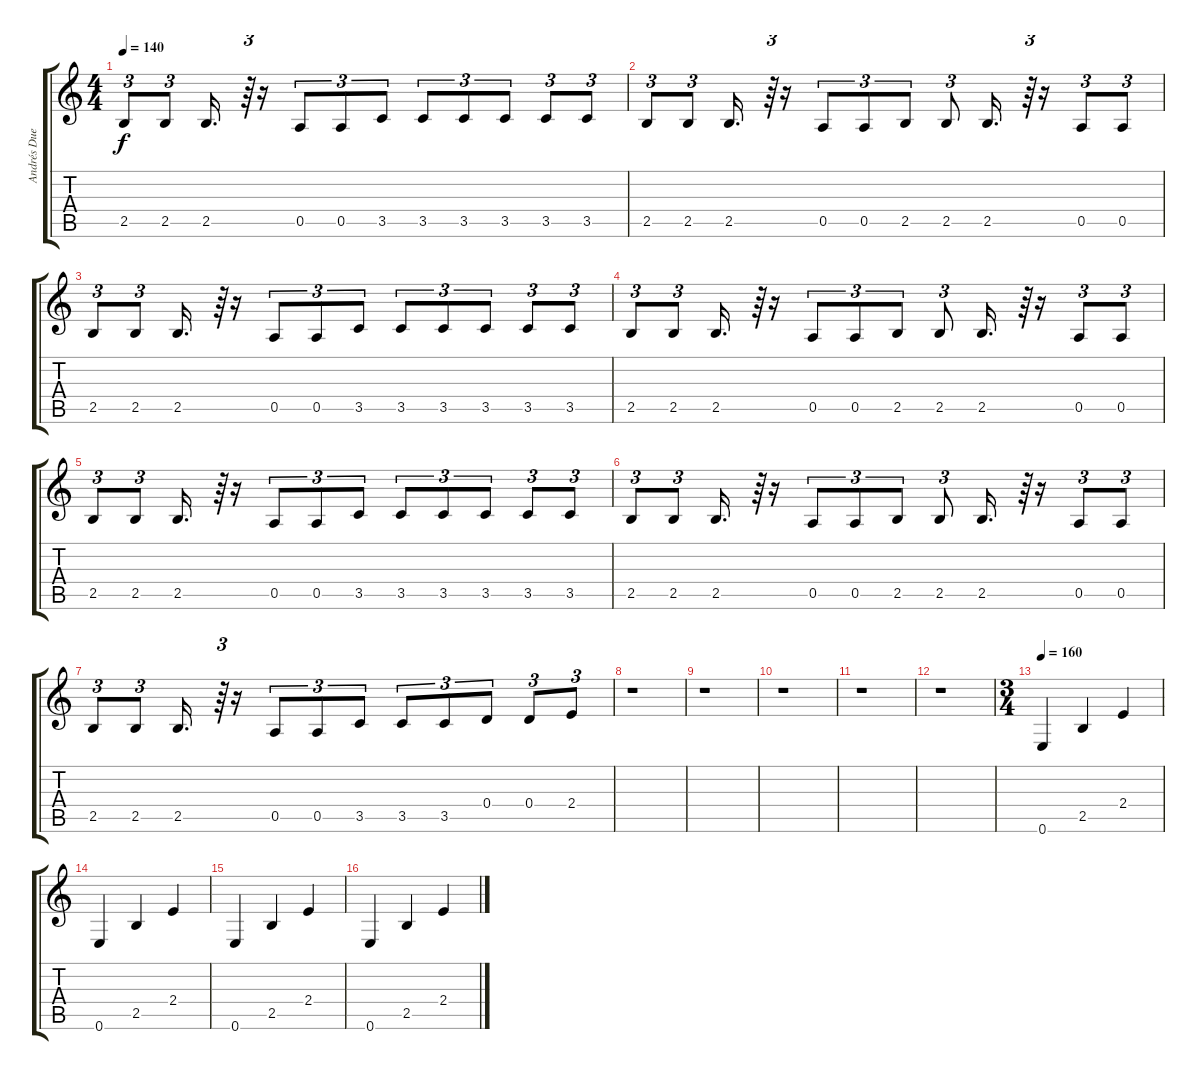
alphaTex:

\track ("Andrés Duende" "Andrés Due") {instrument fretlessbass}
\staff {score tabs}
\tuning (E4 B3 G3 D3 A2 E2) {hide}
\ts (4 4)
\tempo 140
\clef g2
\ks c
2.5.8{tu (3 2) dy f} 2.5.8{tu (3 2)} 2.5.16{d} r.64{tu (3 2)} r.16 0.5.8{tu (3 2)} 0.5.8{tu (3 2)} 3.5.8{tu (3 2)} 3.5.8{tu (3 2)} 3.5.8{tu (3 2)} 3.5.8{tu (3 2)} 3.5.8{tu (3 2)} 3.5.8{tu (3 2)} |
2.5.8{tu (3 2)} 2.5.8{tu (3 2)} 2.5.16{d} r.64{tu (3 2)} r.16 0.5.8{tu (3 2)} 0.5.8{tu (3 2)} 2.5.8{tu (3 2)} 2.5.8{tu (3 2)} 2.5.16{d} r.64{tu (3 2)} r.16 0.5.8{tu (3 2)} 0.5.8{tu (3 2)} |
2.5.8{tu (3 2)} 2.5.8{tu (3 2)} 2.5.16{d} r.64{tu (3 2)} r.16 0.5.8{tu (3 2)} 0.5.8{tu (3 2)} 3.5.8{tu (3 2)} 3.5.8{tu (3 2)} 3.5.8{tu (3 2)} 3.5.8{tu (3 2)} 3.5.8{tu (3 2)} 3.5.8{tu (3 2)} |
2.5.8{tu (3 2)} 2.5.8{tu (3 2)} 2.5.16{d} r.64{tu (3 2)} r.16 0.5.8{tu (3 2)} 0.5.8{tu (3 2)} 2.5.8{tu (3 2)} 2.5.8{tu (3 2)} 2.5.16{d} r.64{tu (3 2)} r.16 0.5.8{tu (3 2)} 0.5.8{tu (3 2)} |
2.5.8{tu (3 2)} 2.5.8{tu (3 2)} 2.5.16{d} r.64{tu (3 2)} r.16 0.5.8{tu (3 2)} 0.5.8{tu (3 2)} 3.5.8{tu (3 2)} 3.5.8{tu (3 2)} 3.5.8{tu (3 2)} 3.5.8{tu (3 2)} 3.5.8{tu (3 2)} 3.5.8{tu (3 2)} |
2.5.8{tu (3 2)} 2.5.8{tu (3 2)} 2.5.16{d} r.64{tu (3 2)} r.16 0.5.8{tu (3 2)} 0.5.8{tu (3 2)} 2.5.8{tu (3 2)} 2.5.8{tu (3 2)} 2.5.16{d} r.64{tu (3 2)} r.16 0.5.8{tu (3 2)} 0.5.8{tu (3 2)} |
2.5.8{tu (3 2)} 2.5.8{tu (3 2)} 2.5.16{d} r.64{tu (3 2)} r.16 0.5.8{tu (3 2)} 0.5.8{tu (3 2)} 3.5.8{tu (3 2)} 3.5.8{tu (3 2)} 3.5.8{tu (3 2)} 0.4.8{tu (3 2)} 0.4.8{tu (3 2)} 2.4.8{tu (3 2)} |
r.1 |
r.1 |
r.1 |
r.1 |
r.1 |
\ts (3 4)
\tempo 160
0.6.4 2.5.4 2.4.4 |
0.6.4 2.5.4 2.4.4 |
0.6.4 2.5.4 2.4.4 |
0.6.4 2.5.4 2.4.4
